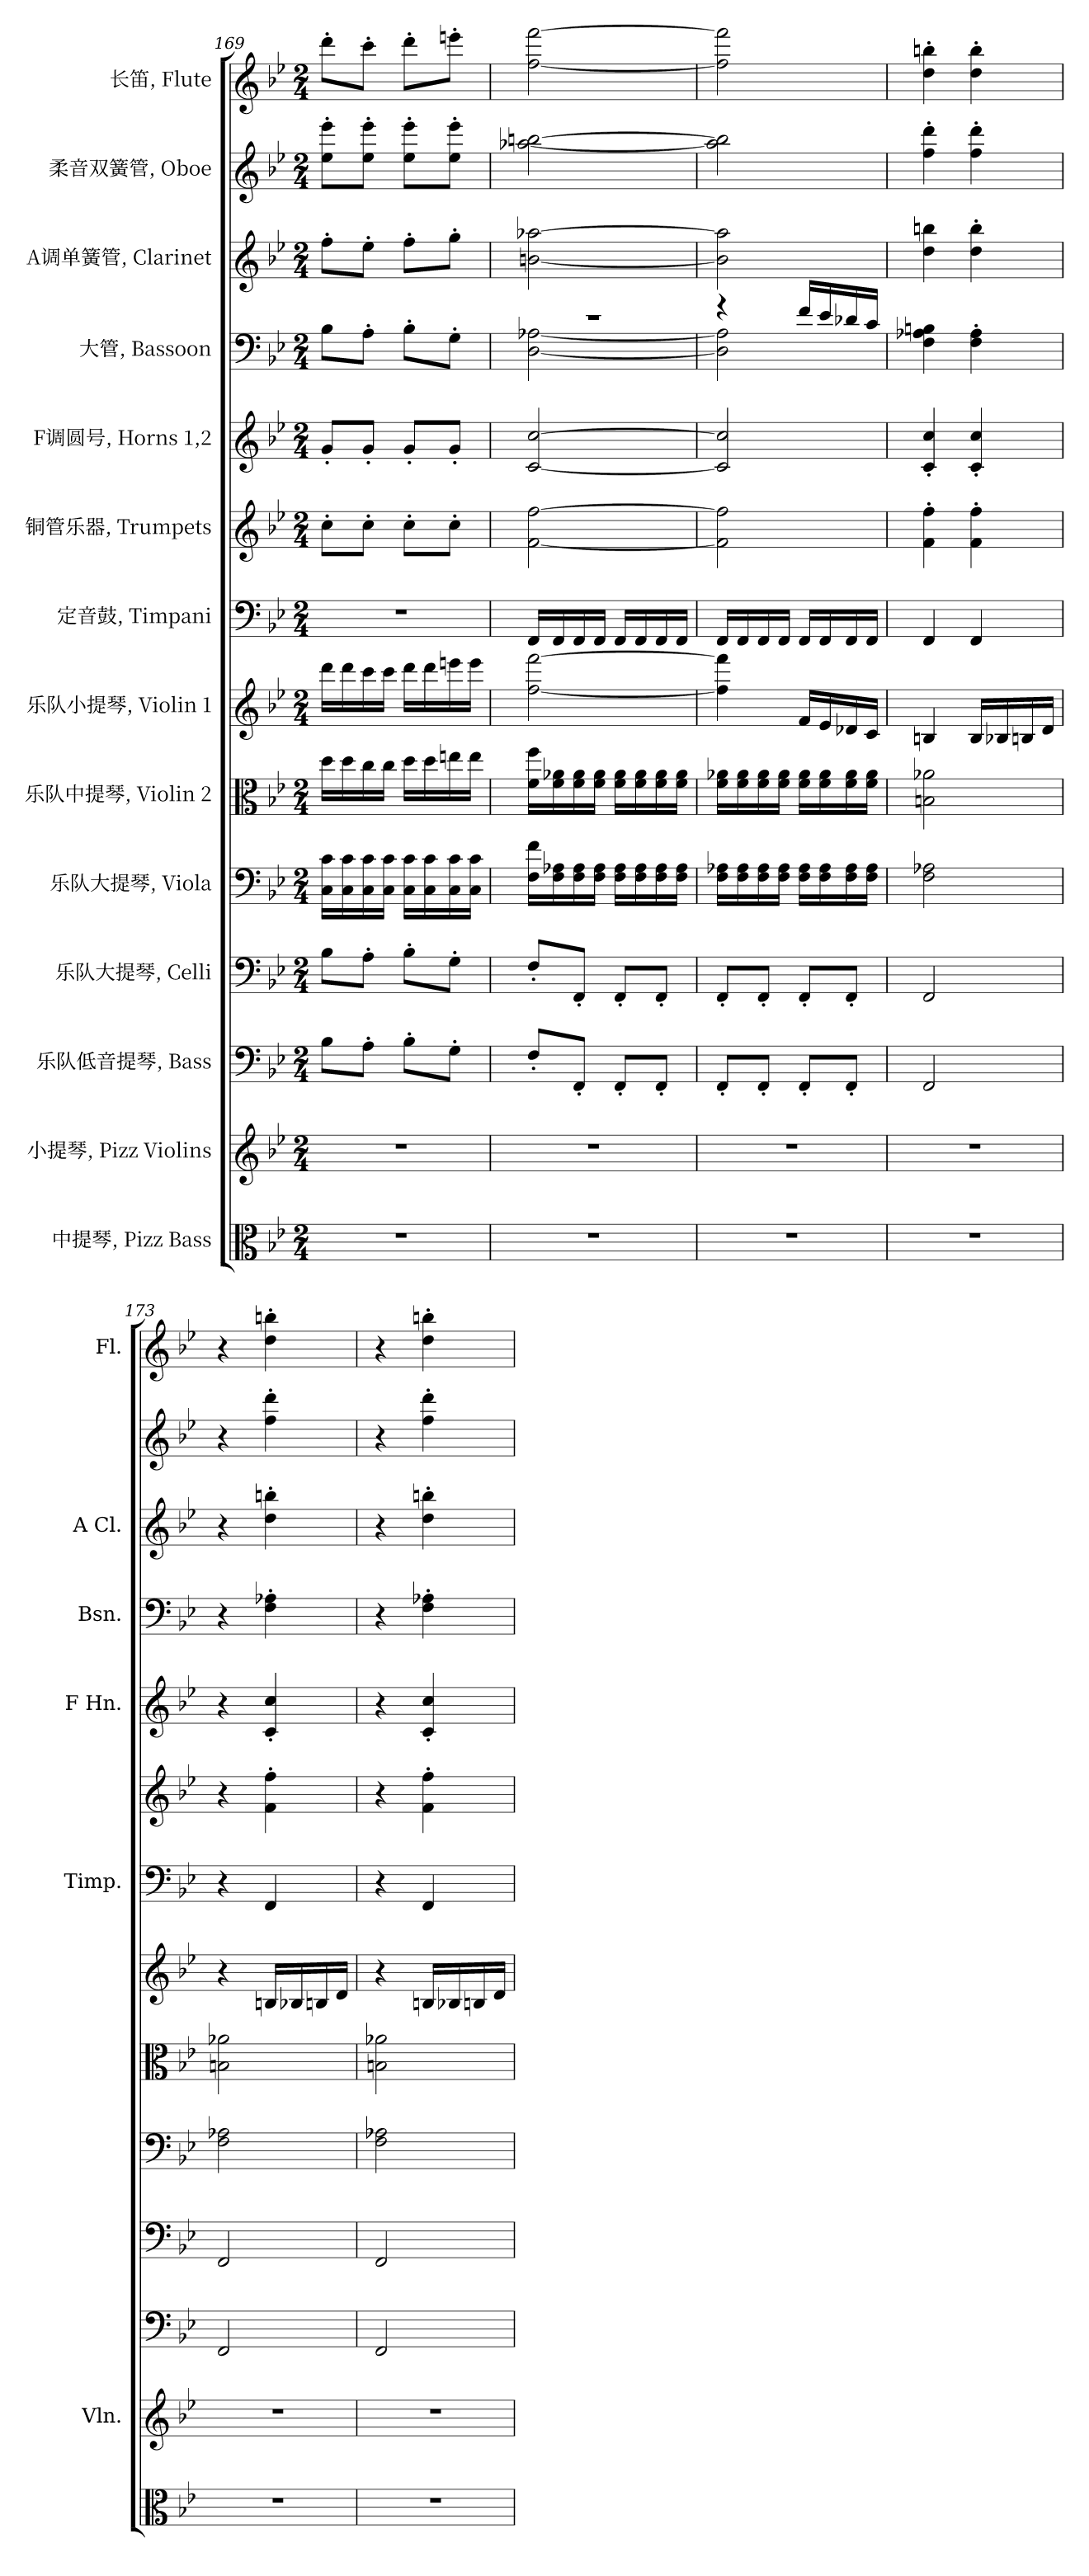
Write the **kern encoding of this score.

**kern	**kern	**kern	**kern	**kern	**kern	**kern	**kern	**kern	**kern	**kern	**kern	**kern	**kern
*part14	*part13	*part12	*part11	*part10	*part9	*part8	*part7	*part6	*part5	*part4	*part3	*part2	*part1
*staff14	*staff13	*staff12	*staff11	*staff10	*staff9	*staff8	*staff7	*staff6	*staff5	*staff4	*staff3	*staff2	*staff1
*I"中提琴, Pizz Bass	*I"小提琴, Pizz Violins	*I"乐队低音提琴, Bass	*I"乐队大提琴, Celli	*I"乐队大提琴, Viola	*I"乐队中提琴, Violin 2	*I"乐队小提琴, Violin 1	*I"定音鼓, Timpani	*I"铜管乐器, Trumpets	*I"F调圆号, Horns 1,2	*I"大管, Bassoon	*I"A调单簧管, Clarinet	*I"柔音双簧管, Oboe	*I"长笛, Flute
*	*I'Vln.	*	*	*	*	*	*I'Timp.	*	*I'F Hn.	*I'Bsn.	*I'A Cl.	*	*I'Fl.
*clefC3	*clefG2	*clefF4	*clefF4	*clefF4	*clefC3	*clefG2	*clefF4	*clefG2	*clefG2	*clefF4	*clefG2	*clefG2	*clefG2
*	*	*ITrd7c12	*	*	*	*	*	*	*ITrd4c7	*	*ITrd2c3	*ITrd2c3	*
*k[b-e-]	*k[b-e-]	*k[b-e-]	*k[b-e-]	*k[b-e-]	*k[b-e-]	*k[b-e-]	*k[b-e-]	*k[b-e-]	*k[b-e-a-]	*k[b-e-]	*k[f#]	*k[f#]	*k[b-e-]
*M2/4	*M2/4	*M2/4	*M2/4	*M2/4	*M2/4	*M2/4	*M2/4	*M2/4	*M2/4	*M2/4	*M2/4	*M2/4	*M2/4
=169	=169	=169	=169	=169	=169	=169	=169	=169	=169	=169	=169	=169	=169
2r	2r	8BB-\L	8B-\L	16C\ 16c\LL	16dd\LL	16ddd\LL	2r	8cc'\L	8c'/L	8B-\L	8dd'\L	8cc\' 8ccc\'L	8ddd'\L
.	.	.	.	16C\ 16c\	16dd\	16ddd\	.	.	.	.	.	.	.
.	.	8AA'\J	8A'\J	16C\ 16c\	16cc\	16ccc\	.	8cc'\J	8c'/J	8A'\J	8cc'\J	8cc\' 8ccc\'J	8ccc'\J
.	.	.	.	16C\ 16c\JJ	16cc\JJ	16ccc\JJ	.	.	.	.	.	.	.
.	.	8BB-'\L	8B-'\L	16C\ 16c\LL	16dd\LL	16ddd\LL	.	8cc'\L	8c'/L	8B-'\L	8dd'\L	8cc\' 8ccc\'L	8ddd'\L
.	.	.	.	16C\ 16c\	16dd\	16ddd\	.	.	.	.	.	.	.
.	.	8GG'\J	8G'\J	16C\ 16c\	16een\	16eeen\	.	8cc'\J	8c'/J	8G'\J	8ee'\J	8cc\' 8ccc\'J	8eeen'\J
.	.	.	.	16C\ 16c\JJ	16ee\JJ	16eee\JJ	.	.	.	.	.	.	.
!!LO:PB:g=z
=170	=170	=170	=170	=170	=170	=170	=170	=170	=170	=170	=170	=170	=170
*	*	*	*	*	*	*	*	*	*	*^	*	*	*
2r	2r	8FF'/L	8F'/L	16F\ 16f\LL	16f\ 16ff\LL	[2ff\ [2fff\	16FF/LL	[2f\ [2ff\	[2F/ [2f/	2r	[2D\ [2A-X\	[2g#X\ [2ffn\	[2ffn\ [2gg#X\	[2ff\ [2fff\
.	.	.	.	16F\ 16A-X\	16f\ 16a-X\	.	16FF/	.	.	.	.	.	.	.
.	.	8FFF'/J	8FF'/J	16F\ 16A-\	16f\ 16a-\	.	16FF/	.	.	.	.	.	.	.
.	.	.	.	16F\ 16A-\JJ	16f\ 16a-\JJ	.	16FF/JJ	.	.	.	.	.	.	.
.	.	8FFF'/L	8FF'/L	16F\ 16A-\LL	16f\ 16a-\LL	.	16FF/LL	.	.	.	.	.	.	.
.	.	.	.	16F\ 16A-\	16f\ 16a-\	.	16FF/	.	.	.	.	.	.	.
.	.	8FFF'/J	8FF'/J	16F\ 16A-\	16f\ 16a-\	.	16FF/	.	.	.	.	.	.	.
.	.	.	.	16F\ 16A-\JJ	16f\ 16a-\JJ	.	16FF/JJ	.	.	.	.	.	.	.
=171	=171	=171	=171	=171	=171	=171	=171	=171	=171	=171	=171	=171	=171	=171
2r	2r	8FFF'/L	8FF'/L	16F\ 16A-X\LL	16f\ 16a-X\LL	4ff\] 4fff\]	16FF/LL	2f\] 2ff\]	2F/] 2f/]	4r	2D\] 2A-\]	2g#\] 2ff\]	2ff\] 2gg#\]	2ff\] 2fff\]
.	.	.	.	16F\ 16A-\	16f\ 16a-\	.	16FF/	.	.	.	.	.	.	.
.	.	8FFF'/J	8FF'/J	16F\ 16A-\	16f\ 16a-\	.	16FF/	.	.	.	.	.	.	.
.	.	.	.	16F\ 16A-\JJ	16f\ 16a-\JJ	.	16FF/JJ	.	.	.	.	.	.	.
.	.	8FFF'/L	8FF'/L	16F\ 16A-\LL	16f\ 16a-\LL	16f/LL	16FF/LL	.	.	16f/LL	.	.	.	.
.	.	.	.	16F\ 16A-\	16f\ 16a-\	16e-/	16FF/	.	.	16e-/	.	.	.	.
.	.	8FFF'/J	8FF'/J	16F\ 16A-\	16f\ 16a-\	16d-X/	16FF/	.	.	16d-X/	.	.	.	.
.	.	.	.	16F\ 16A-\JJ	16f\ 16a-\JJ	16c/JJ	16FF/JJ	.	.	16c/JJ	.	.	.	.
*	*	*	*	*	*	*	*	*	*	*v	*v	*	*	*
=172	=172	=172	=172	=172	=172	=172	=172	=172	=172	=172	=172	=172	=172
2r	2r	2FFF/	2FF/	2F\ 2A-X\	2Bn\ 2a-X\	4Bn/	4FF/	4f\' 4ff\'	4F/' 4f/'	4F\ 4A-X\ 4Bn\	4b\ 4gg#X\	4dd\' 4bb\'	4dd\' 4bbn\'
.	.	.	.	.	.	16B/LL	4FF/	4f\' 4ff\'	4F/' 4f/'	4F\' 4A-\'	4b\' 4gg#\'	4dd\' 4bb\'	4dd\' 4bb\'
.	.	.	.	.	.	16B-X/	.	.	.	.	.	.	.
.	.	.	.	.	.	16Bn/	.	.	.	.	.	.	.
.	.	.	.	.	.	16d/JJ	.	.	.	.	.	.	.
=173	=173	=173	=173	=173	=173	=173	=173	=173	=173	=173	=173	=173	=173
2r	2r	2FFF/	2FF/	2F\ 2A-X\	2Bn\ 2a-X\	4r	4r	4r	4r	4r	4r	4r	4r
.	.	.	.	.	.	16Bn/LL	4FF/	4f\' 4ff\'	4F/' 4f/'	4F\' 4A-X\'	4b\' 4gg#X\'	4dd\' 4bb\'	4dd\' 4bbn\'
.	.	.	.	.	.	16B-X/	.	.	.	.	.	.	.
.	.	.	.	.	.	16Bn/	.	.	.	.	.	.	.
.	.	.	.	.	.	16d/JJ	.	.	.	.	.	.	.
!!LO:PB:g=z
=174	=174	=174	=174	=174	=174	=174	=174	=174	=174	=174	=174	=174	=174
2r	2r	2FFF/	2FF/	2F\ 2A-X\	2Bn\ 2a-X\	4r	4r	4r	4r	4r	4r	4r	4r
.	.	.	.	.	.	16Bn/LL	4FF/	4f\' 4ff\'	4F/' 4f/'	4F\' 4A-X\'	4b\' 4gg#X\'	4dd\' 4bb\'	4dd\' 4bbn\'
.	.	.	.	.	.	16B-X/	.	.	.	.	.	.	.
.	.	.	.	.	.	16Bn/	.	.	.	.	.	.	.
.	.	.	.	.	.	16d/JJ	.	.	.	.	.	.	.
=	=	=	=	=	=	=	=	=	=	=	=	=	=
*-	*-	*-	*-	*-	*-	*-	*-	*-	*-	*-	*-	*-	*-
